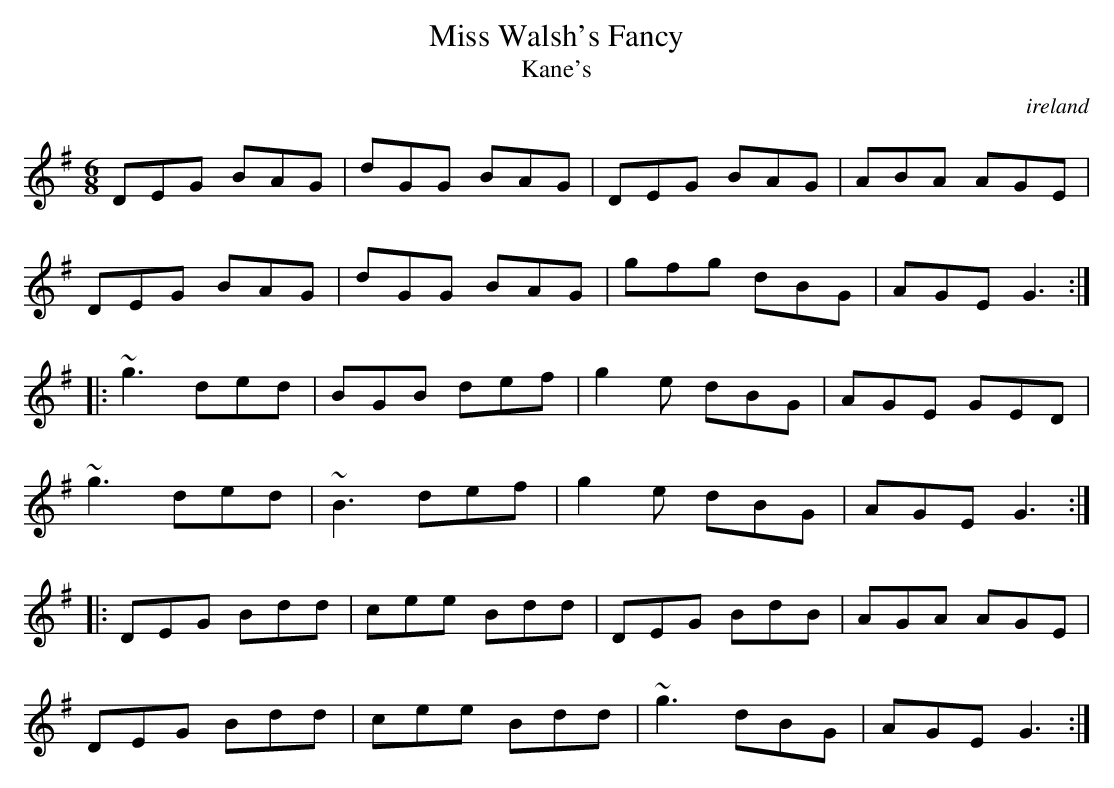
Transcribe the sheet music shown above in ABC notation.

X:1
T:Miss Walsh's Fancy
T:Kane's
O:ireland
M:6/8
K:G
DEG BAG|dGG BAG|DEG BAG|ABA AGE|
DEG BAG|dGG BAG|gfg dBG|AGE G3:|
|:~g3 ded|BGB def|g2e dBG|AGE GED|
~g3 ded|~B3 def|g2e dBG|AGE G3:|
|:DEG Bdd|cee Bdd|DEG BdB|AGA AGE|
DEG Bdd|cee Bdd|~g3 dBG|AGE G3:|
